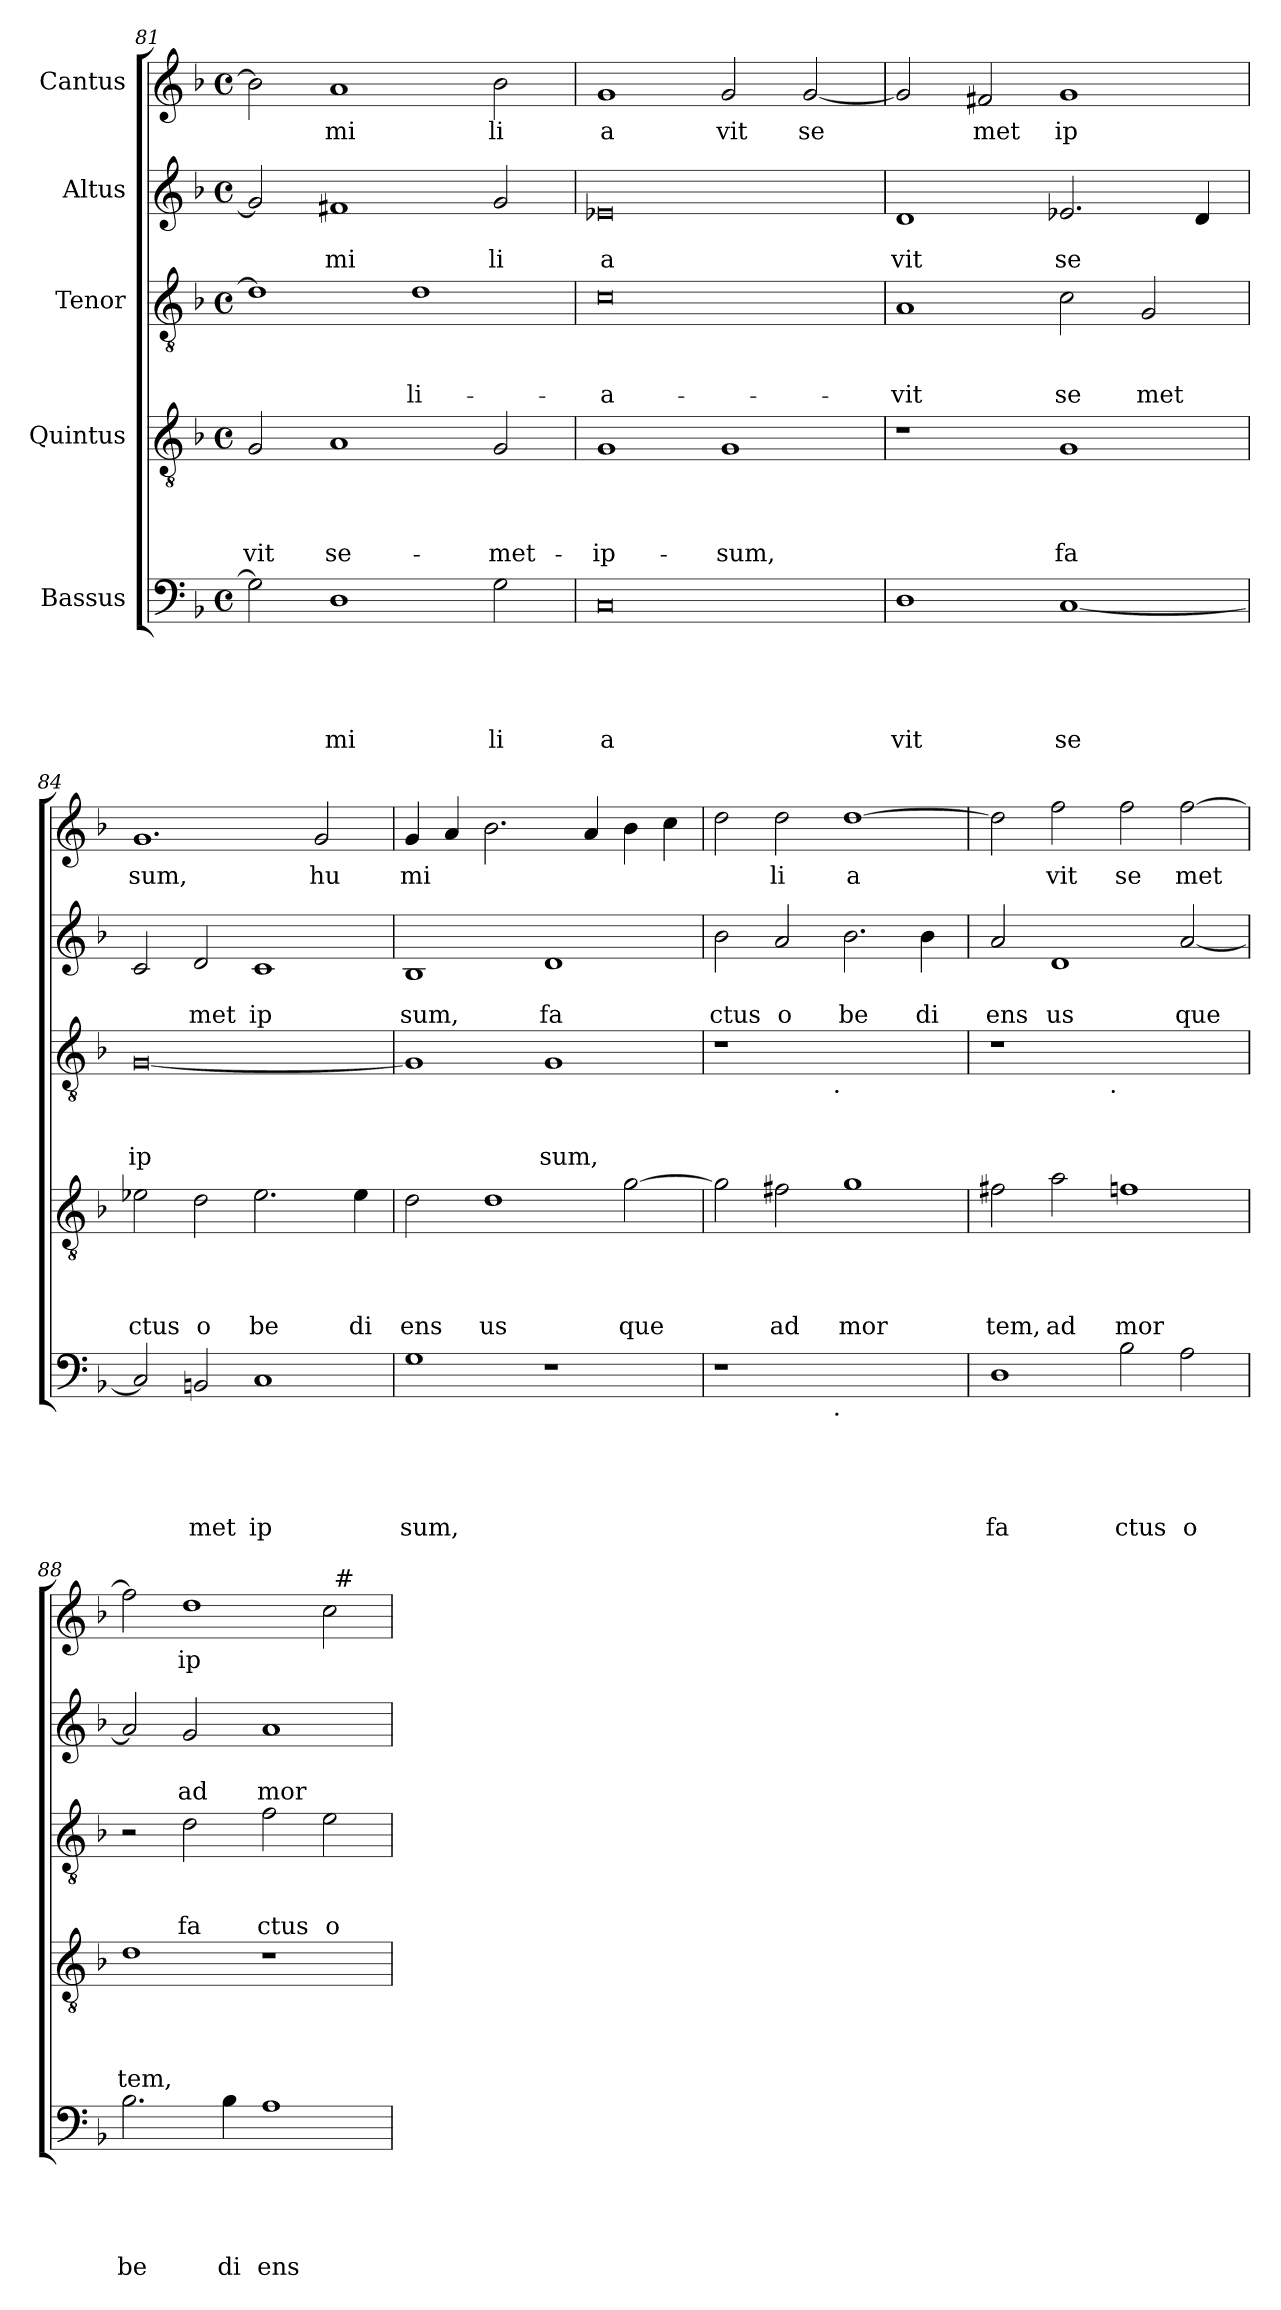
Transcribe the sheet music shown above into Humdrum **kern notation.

**kern	**text	**text	**text	**text	**text	**kern	**text	**text	**text	**text	**kern	**text	**text	**text	**kern	**text	**text	**kern	**text
*part5	*part5	*part5	*part5	*part5	*part5	*part4	*part4	*part4	*part4	*part4	*part3	*part3	*part3	*part3	*part2	*part2	*part2	*part1	*part1
*staff5	*staff5	*staff5	*staff5	*staff5	*staff5	*staff4	*staff4	*staff4	*staff4	*staff4	*staff3	*staff3	*staff3	*staff3	*staff2	*staff2	*staff2	*staff1	*staff1
*I"Bassus	*	*	*	*	*	*I"Quintus	*	*	*	*	*I"Tenor	*	*	*	*I"Altus	*	*	*I"Cantus	*
*clefF4	*	*	*	*	*	*clefGv2	*	*	*	*	*clefGv2	*	*	*	*clefG2	*	*	*clefG2	*
*k[b-]	*	*	*	*	*	*k[b-]	*	*	*	*	*k[b-]	*	*	*	*k[b-]	*	*	*k[b-]	*
*F:	*	*	*	*	*	*F:	*	*	*	*	*F:	*	*	*	*F:	*	*	*F:	*
*M4/4	*	*	*	*	*	*M4/4	*	*	*	*	*M4/4	*	*	*	*M4/4	*	*	*M4/4	*
*met(c)	*	*	*	*	*	*met(c)	*	*	*	*	*met(c)	*	*	*	*met(c)	*	*	*met(c)	*
=81	=81	=81	=81	=81	=81	=81	=81	=81	=81	=81	=81	=81	=81	=81	=81	=81	=81	=81	=81
!	!	!	!	!	!	!	!	!	!	!LO:LY:b	!	!	!	!	!	!	!	!	!
2G\]	.	.	.	.	.	2G/	.	.	.	-vit	1d]	.	.	.	2g/]	.	.	2b-\]	.
!	!	!	!	!	!LO:LY:b	!	!	!	!	!LO:LY:b	!	!	!	!	!	!	!LO:LY:b	!	!LO:LY:b
1D	.	.	.	.	mi	1A	.	.	.	se-	.	.	.	.	1f#X	.	mi	1a	mi
!	!	!	!	!	!	!	!	!	!	!	!	!	!	!LO:LY:b	!	!	!	!	!
.	.	.	.	.	.	.	.	.	.	.	1d	.	.	-li-	.	.	.	.	.
!	!	!	!	!	!LO:LY:b	!	!	!	!	!LO:LY:b	!	!	!	!	!	!	!LO:LY:b	!	!LO:LY:b
2G\	.	.	.	.	li	2G/	.	.	.	-met-	.	.	.	.	2g/	.	li	2b-\	li
=82	=82	=82	=82	=82	=82	=82	=82	=82	=82	=82	=82	=82	=82	=82	=82	=82	=82	=82	=82
!	!	!	!	!	!LO:LY:b	!	!	!	!	!LO:LY:b	!	!	!	!LO:LY:b	!	!	!LO:LY:b	!	!LO:LY:b
0C	.	.	.	.	a	1G	.	.	.	-ip-	0c	.	.	-a-	0e-X	.	a	1g	a
!	!	!	!	!	!	!	!	!	!	!LO:LY:b	!	!	!	!	!	!	!	!	!LO:LY:b
.	.	.	.	.	.	1G	.	.	.	-sum,	.	.	.	.	.	.	.	2g/	vit
!	!	!	!	!	!	!	!	!	!	!	!	!	!	!	!	!	!	!	!LO:LY:b
.	.	.	.	.	.	.	.	.	.	.	.	.	.	.	.	.	.	[<2g/	se
!!LO:LB:g=z
=83	=83	=83	=83	=83	=83	=83	=83	=83	=83	=83	=83	=83	=83	=83	=83	=83	=83	=83	=83
!	!	!	!	!	!LO:LY:b	!	!	!	!	!	!	!	!	!LO:LY:b	!	!	!LO:LY:b	!	!
1D	.	.	.	.	vit	1r	.	.	.	.	1A	.	.	-vit	1d	.	vit	2g/]	.
!	!	!	!	!	!	!	!	!	!	!	!	!	!	!	!	!	!	!	!LO:LY:b
.	.	.	.	.	.	.	.	.	.	.	.	.	.	.	.	.	.	2f#X/	met
!	!	!	!	!	!LO:LY:b	!	!	!	!	!LO:LY:b	!	!	!	!LO:LY:b	!	!	!LO:LY:b	!	!LO:LY:b
[<1C	.	.	.	.	se	1G	.	.	.	fa	2c\	.	.	se	2.e-X/	.	se	1g	ip
!	!	!	!	!	!	!	!	!	!	!	!	!	!	!LO:LY:b	!	!	!	!	!
.	.	.	.	.	.	.	.	.	.	.	2G/	.	.	met	.	.	.	.	.
.	.	.	.	.	.	.	.	.	.	.	.	.	.	.	4d/	.	.	.	.
=84	=84	=84	=84	=84	=84	=84	=84	=84	=84	=84	=84	=84	=84	=84	=84	=84	=84	=84	=84
!	!	!	!	!	!	!	!	!	!	!LO:LY:b	!	!	!	!LO:LY:b	!	!	!	!	!LO:LY:b
2C/]	.	.	.	.	.	2e-X\	.	.	.	ctus	[<0G	.	.	ip	2c/	.	.	1.g	sum,
!	!	!	!	!	!LO:LY:b	!	!	!	!	!LO:LY:b	!	!	!	!	!	!	!LO:LY:b	!	!
2BBn/	.	.	.	.	met	2d\	.	.	.	o	.	.	.	.	2d/	.	met	.	.
!	!	!	!	!	!LO:LY:b	!	!	!	!	!LO:LY:b	!	!	!	!	!	!	!LO:LY:b	!	!
1C	.	.	.	.	ip	2.e-\	.	.	.	be	.	.	.	.	1c	.	ip	.	.
!	!	!	!	!	!	!	!	!	!	!	!	!	!	!	!	!	!	!	!LO:LY:b
.	.	.	.	.	.	.	.	.	.	.	.	.	.	.	.	.	.	2g/	hu
!	!	!	!	!	!	!	!	!	!	!LO:LY:b	!	!	!	!	!	!	!	!	!
.	.	.	.	.	.	4e-\	.	.	.	di	.	.	.	.	.	.	.	.	.
=85	=85	=85	=85	=85	=85	=85	=85	=85	=85	=85	=85	=85	=85	=85	=85	=85	=85	=85	=85
!	!	!	!	!	!LO:LY:b	!	!	!	!	!LO:LY:b	!	!	!	!	!	!	!LO:LY:b	!	!LO:LY:b
1G	.	.	.	.	sum,	2d\	.	.	.	ens	1G]	.	.	.	1B-	.	sum,	4g/	mi
.	.	.	.	.	.	.	.	.	.	.	.	.	.	.	.	.	.	4a/	.
!	!	!	!	!	!	!	!	!	!	!LO:LY:b	!	!	!	!	!	!	!	!	!
.	.	.	.	.	.	1d	.	.	.	us	.	.	.	.	.	.	.	2.b-\	.
!	!	!	!	!	!	!	!	!	!	!	!	!	!	!LO:LY:b	!	!	!LO:LY:b	!	!
1r	.	.	.	.	.	.	.	.	.	.	1G	.	.	sum,	1d	.	fa	.	.
.	.	.	.	.	.	.	.	.	.	.	.	.	.	.	.	.	.	4a/	.
!	!	!	!	!	!	!	!	!	!	!LO:LY:b	!	!	!	!	!	!	!	!	!
.	.	.	.	.	.	[>2g\	.	.	.	que	.	.	.	.	.	.	.	4b-\	.
.	.	.	.	.	.	.	.	.	.	.	.	.	.	.	.	.	.	4cc\	.
=86	=86	=86	=86	=86	=86	=86	=86	=86	=86	=86	=86	=86	=86	=86	=86	=86	=86	=86	=86
!	!	!	!	!	!	!	!	!	!	!	!	!	!	!	!	!	!LO:LY:b	!	!
*^	*	*	*	*	*	*	*	*	*	*	*^	*	*	*	*	*	*	*	*
1r	2ryy	.	.	.	.	.	2g\]	.	.	.	.	1r	2ryy	.	.	.	2b-\	.	ctus	2dd\	.
!	!	!	!	!	!	!	!	!	!	!	!LO:LY:b	!	!	!	!	!	!	!	!LO:LY:b	!	!LO:LY:b
.	4...ryy	.	.	.	.	.	2f#X\	.	.	.	ad	.	4...ryy	.	.	.	2a/	.	o	2dd\	li
!	!	!	!	!	!	!	!	!	!	!	!	!	!LO:TX:b:t=.	!	!	!	!	!	!	!	!
!	!LO:TX:b:t=.	!	!	!	!	!	!	!	!	!	!	!	!	!	!	!	!	!	!	!	!
.	1ryy	.	.	.	.	.	.	.	.	.	.	.	1ryy	.	.	.	.	.	.	.	.
!	!	!	!	!	!	!	!	!	!	!	!LO:LY:b	!	!	!	!	!	!	!	!LO:LY:b	!	!LO:LY:b:rj
1ryy	.	.	.	.	.	.	1g	.	.	.	mor	1ryy	.	.	.	.	2.b-\	.	be	[>1dd	a
!	!	!	!	!	!	!	!	!	!	!	!	!	!	!	!	!	!	!	!LO:LY:b	!	!
.	.	.	.	.	.	.	.	.	.	.	.	.	.	.	.	.	4b-\	.	di	.	.
.	32ryy	.	.	.	.	.	.	.	.	.	.	.	32ryy	.	.	.	.	.	.	.	.
=87	=87	=87	=87	=87	=87	=87	=87	=87	=87	=87	=87	=87	=87	=87	=87	=87	=87	=87	=87	=87	=87
!	!	!	!	!	!	!LO:LY:b	!	!	!	!	!LO:LY:b	!	!	!	!	!	!	!	!LO:LY:b	!	!
*v	*v	*	*	*	*	*	*	*	*	*	*	*	*	*	*	*	*	*	*	*	*
1D	.	.	.	.	fa	2f#X\	.	.	.	tem,	1r	2ryy	.	.	.	2a/	.	ens	2dd\]	.
!	!	!	!	!	!	!	!	!	!	!LO:LY:b	!	!	!	!	!	!	!	!LO:LY:b	!	!LO:LY:b
.	.	.	.	.	.	2a\	.	.	.	ad	.	4...ryy	.	.	.	1d	.	us	2ff\	vit
!	!	!	!	!	!	!	!	!	!	!	!	!LO:TX:b:t=.	!	!	!	!	!	!	!	!
.	.	.	.	.	.	.	.	.	.	.	.	1ryy	.	.	.	.	.	.	.	.
!	!	!	!	!	!LO:LY:b	!	!	!	!	!LO:LY:b	!	!	!	!	!	!	!	!	!	!LO:LY:b
2B-\	.	.	.	.	ctus	1fn	.	.	.	mor	1ryy	.	.	.	.	.	.	.	2ff\	se
!	!	!	!	!	!LO:LY:b	!	!	!	!	!	!	!	!	!	!	!	!	!LO:LY:b	!	!LO:LY:b
2A\	.	.	.	.	o	.	.	.	.	.	.	.	.	.	.	[<2a/	.	que	[>2ff\	met
.	.	.	.	.	.	.	.	.	.	.	.	32ryy	.	.	.	.	.	.	.	.
=88	=88	=88	=88	=88	=88	=88	=88	=88	=88	=88	=88	=88	=88	=88	=88	=88	=88	=88	=88	=88
!	!	!	!	!	!LO:LY:b	!	!	!	!	!LO:LY:b	!	!	!	!	!	!	!	!	!	!
*	*	*	*	*	*	*	*	*	*	*	*v	*v	*	*	*	*	*	*	*^	*
2.B-\	.	.	.	.	be	1d	.	.	.	tem,	2r	.	.	.	2a/]	.	.	2ff\]	1ryy	.
!	!	!	!	!	!	!	!	!	!	!	!	!	!	!LO:LY:b	!	!	!LO:LY:b	!	!	!LO:LY:b
.	.	.	.	.	.	.	.	.	.	.	2d\	.	.	fa	2g/	.	ad	1dd	.	ip
!	!	!	!	!	!LO:LY:b	!	!	!	!	!	!	!	!	!	!	!	!	!	!	!
4B-\	.	.	.	.	di	.	.	.	.	.	.	.	.	.	.	.	.	.	.	.
!	!	!	!	!	!LO:LY:b	!	!	!	!	!	!	!	!	!LO:LY:b	!	!	!LO:LY:b	!	!	!
1A	.	.	.	.	ens	1r	.	.	.	.	2f\	.	.	ctus	1a	.	mor	.	2ryy	.
!	!	!	!	!	!	!	!	!	!	!	!	!	!	!LO:LY:b	!	!	!	!	!	!
.	.	.	.	.	.	.	.	.	.	.	2e\	.	.	o	.	.	.	2cc\	32ryy	.
!	!	!	!	!	!	!	!	!	!	!	!	!	!	!	!	!	!	!	!LO:TX:a:t=#	!
.	.	.	.	.	.	.	.	.	.	.	.	.	.	.	.	.	.	.	4...ryy	.
*	*	*	*	*	*	*	*	*	*	*	*	*	*	*	*	*	*	*v	*v	*
=	=	=	=	=	=	=	=	=	=	=	=	=	=	=	=	=	=	=	=
*-	*-	*-	*-	*-	*-	*-	*-	*-	*-	*-	*-	*-	*-	*-	*-	*-	*-	*-	*-
